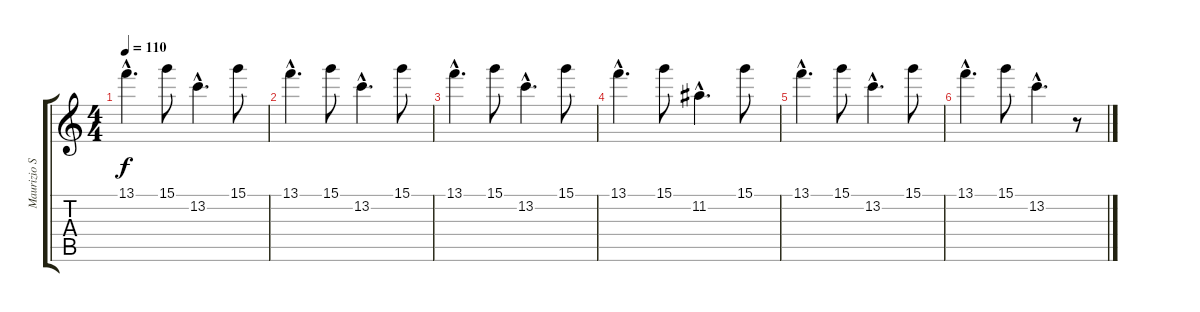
\track ("Maurizio Solieri [guitar]" "Maurizio S") {instrument distortionguitar}
\staff {score tabs}
\tuning (E4 B3 G3 D3 A2 E2) {hide}
\ts (4 4)
\tempo 110
\clef g2
\ks c
13.1{hac}.4{d dy f} 15.1.8 13.2{hac}.4{d} 15.1.8 |
13.1{hac}.4{d} 15.1.8 13.2{hac}.4{d} 15.1.8 |
13.1{hac}.4{d} 15.1.8 13.2{hac}.4{d} 15.1.8 |
13.1{hac}.4{d volume 11} 15.1.8{volume 10} 11.2{hac}.4{d volume 9} 15.1.8{volume 8} |
13.1{hac}.4{d volume 7} 15.1.8{volume 6} 13.2{hac}.4{d volume 5} 15.1.8{volume 4} |
13.1{hac}.4{d volume 3} 15.1.8{volume 2} 13.2{hac}.4{d volume 1} r.8{volume 0}
